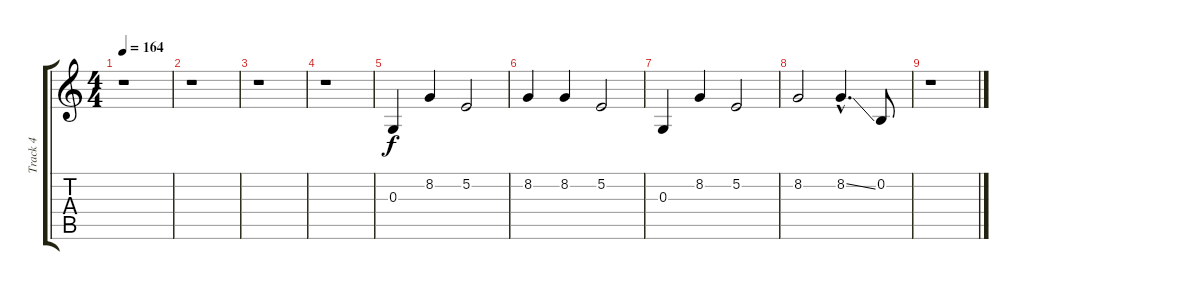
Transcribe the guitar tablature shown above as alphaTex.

\track ("Track 4" "Track 4") {instrument trombone}
\staff {score tabs}
\tuning (E4 B3 G3 D3 A2 E2) {hide}
\ts (4 4)
\tempo 164
\clef g2
\ks c
r.1{dy f} |
r.1 |
r.1 |
r.1 |
0.3.4 8.2.4 5.2.2 |
8.2.4 8.2.4 5.2.2 |
0.3.4 8.2.4 5.2.2 |
8.2.2 8.2{ss hac}.4{d} 0.2.8 |
r.1
